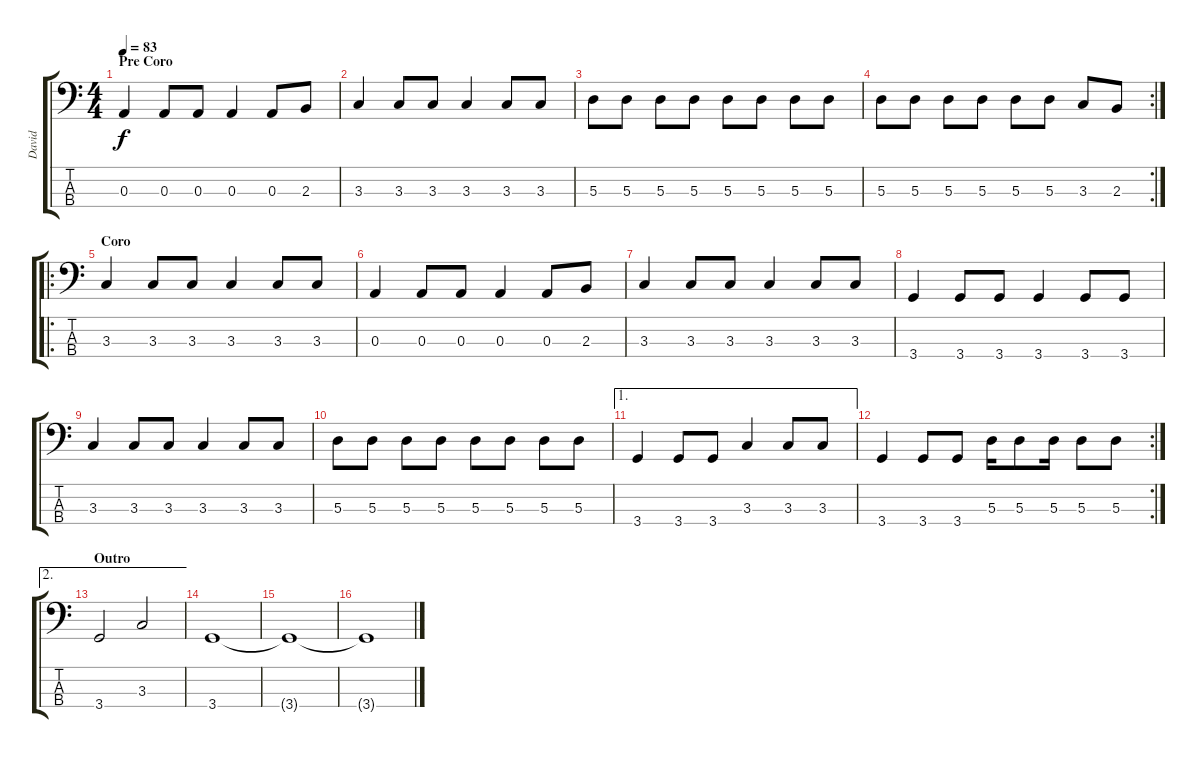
\track ("David" "David") {instrument electricbassfinger}
\staff {score tabs}
\tuning (G2 D2 A1 E1) {hide}
\ts (4 4)
\section ("" "Pre Coro")
\tempo 83
\clef f4
\ks c
0.3.4{dy f} 0.3.8 0.3.8 0.3.4 0.3.8 2.3.8 |
3.3.4 3.3.8 3.3.8 3.3.4 3.3.8 3.3.8 |
5.3.8 5.3.8 5.3.8 5.3.8 5.3.8 5.3.8 5.3.8 5.3.8 |
\rc 2
5.3.8 5.3.8 5.3.8 5.3.8 5.3.8 5.3.8 3.3.8 2.3.8 |
\ro
\section ("" "Coro")
3.3.4 3.3.8 3.3.8 3.3.4 3.3.8 3.3.8 |
0.3.4 0.3.8 0.3.8 0.3.4 0.3.8 2.3.8 |
3.3.4 3.3.8 3.3.8 3.3.4 3.3.8 3.3.8 |
3.4.4 3.4.8 3.4.8 3.4.4 3.4.8 3.4.8 |
3.3.4 3.3.8 3.3.8 3.3.4 3.3.8 3.3.8 |
5.3.8 5.3.8 5.3.8 5.3.8 5.3.8 5.3.8 5.3.8 5.3.8 |
\ae 1
3.4.4 3.4.8 3.4.8 3.3.4 3.3.8 3.3.8 |
\rc 2
3.4.4 3.4.8 3.4.8 5.3.16 5.3.8 5.3.16 5.3.8 5.3.8 |
\ae 2
\section ("" "Outro")
3.4.2 3.3.2 |
3.4.1 |
3.4{t}.1 |
3.4{t}.1
